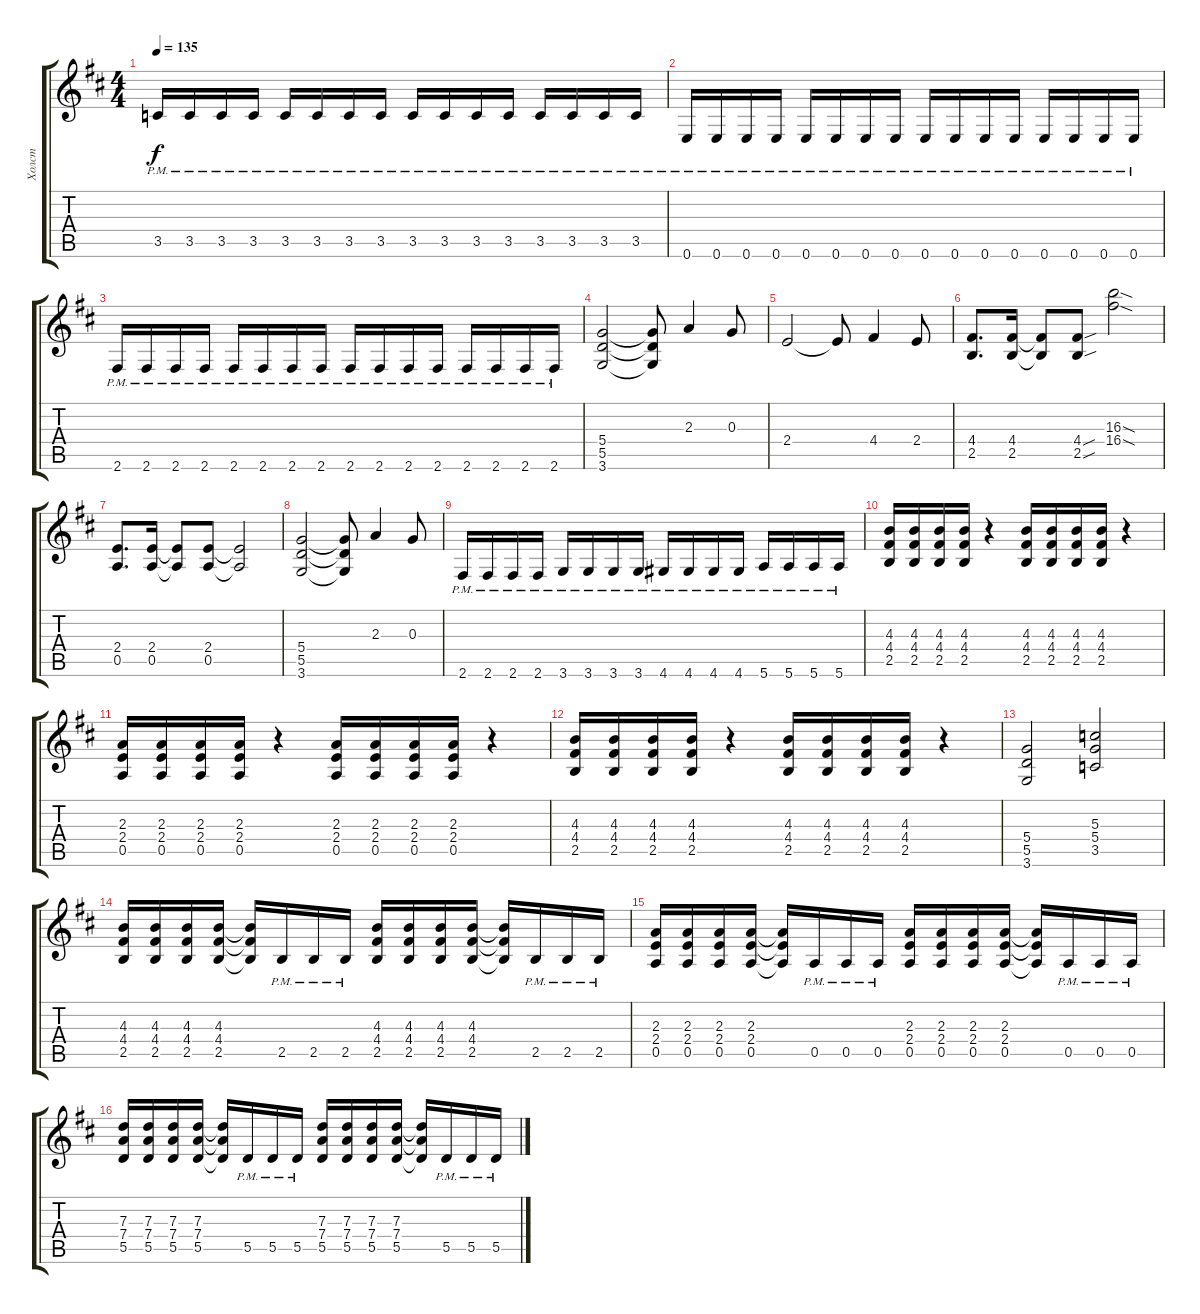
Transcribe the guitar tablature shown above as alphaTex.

\track ("Холст" "Холст") {instrument overdrivenguitar}
\staff {score tabs}
\tuning (E4 B3 G3 D3 A2 E2) {hide}
\ts (4 4)
\tempo 135
\clef g2
\ks d
3.5{pm}.16{dy f} 3.5{pm}.16 3.5{pm}.16 3.5{pm}.16 3.5{pm}.16 3.5{pm}.16 3.5{pm}.16 3.5{pm}.16 3.5{pm}.16 3.5{pm}.16 3.5{pm}.16 3.5{pm}.16 3.5{pm}.16 3.5{pm}.16 3.5{pm}.16 3.5{pm}.16 |
0.6{pm}.16 0.6{pm}.16 0.6{pm}.16 0.6{pm}.16 0.6{pm}.16 0.6{pm}.16 0.6{pm}.16 0.6{pm}.16 0.6{pm}.16 0.6{pm}.16 0.6{pm}.16 0.6{pm}.16 0.6{pm}.16 0.6{pm}.16 0.6{pm}.16 0.6{pm}.16 |
2.6{pm}.16 2.6{pm}.16 2.6{pm}.16 2.6{pm}.16 2.6{pm}.16 2.6{pm}.16 2.6{pm}.16 2.6{pm}.16 2.6{pm}.16 2.6{pm}.16 2.6{pm}.16 2.6{pm}.16 2.6{pm}.16 2.6{pm}.16 2.6{pm}.16 2.6{pm}.16 |
(5.4 5.5 3.6).2 (5.4{t} 5.5{t} 3.6{t}).8 2.3.4 0.3.8 |
2.4.2 2.4{t}.8 4.4.4 2.4.8 |
(4.4 2.5).8{d} (4.4 2.5).16 (4.4{t} 2.5{t}).8 (4.4{sou} 2.5{sou}).8 (16.3{sod} 16.4{sod}).2 |
(2.4 0.5).8{d} (2.4 0.5).16 (2.4{t} 0.5{t}).8 (2.4 0.5).8 (2.4{t} 0.5{t}).2 |
(5.4 5.5 3.6).2 (5.4{t} 5.5{t} 3.6{t}).8 2.3.4 0.3.8 |
2.6{pm}.16 2.6{pm}.16 2.6{pm}.16 2.6{pm}.16 3.6{pm}.16 3.6{pm}.16 3.6{pm}.16 3.6{pm}.16 4.6{pm}.16 4.6{pm}.16 4.6{pm}.16 4.6{pm}.16 5.6{pm}.16 5.6{pm}.16 5.6{pm}.16 5.6{pm}.16 |
(4.3 4.4 2.5).16 (4.3 4.4 2.5).16 (4.3 4.4 2.5).16 (4.3 4.4 2.5).16 r.4 (4.3 4.4 2.5).16 (4.3 4.4 2.5).16 (4.3 4.4 2.5).16 (4.3 4.4 2.5).16 r.4 |
(2.3 2.4 0.5).16 (2.3 2.4 0.5).16 (2.3 2.4 0.5).16 (2.3 2.4 0.5).16 r.4 (2.3 2.4 0.5).16 (2.3 2.4 0.5).16 (2.3 2.4 0.5).16 (2.3 2.4 0.5).16 r.4 |
(4.3 4.4 2.5).16 (4.3 4.4 2.5).16 (4.3 4.4 2.5).16 (4.3 4.4 2.5).16 r.4 (4.3 4.4 2.5).16 (4.3 4.4 2.5).16 (4.3 4.4 2.5).16 (4.3 4.4 2.5).16 r.4 |
(5.4 5.5 3.6).2 (5.3 5.4 3.5).2 |
(4.3 4.4 2.5).16 (4.3 4.4 2.5).16 (4.3 4.4 2.5).16 (4.3 4.4 2.5).16 (4.3{t} 4.4{t} 2.5{t}).16 2.5{pm}.16 2.5{pm}.16 2.5{pm}.16 (4.3 4.4 2.5).16 (4.3 4.4 2.5).16 (4.3 4.4 2.5).16 (4.3 4.4 2.5).16 (4.3{t} 4.4{t} 2.5{t}).16 2.5{pm}.16 2.5{pm}.16 2.5{pm}.16 |
(2.3 2.4 0.5).16 (2.3 2.4 0.5).16 (2.3 2.4 0.5).16 (2.3 2.4 0.5).16 (2.3{t} 2.4{t} 0.5{t}).16 0.5{pm}.16 0.5{pm}.16 0.5{pm}.16 (2.3 2.4 0.5).16 (2.3 2.4 0.5).16 (2.3 2.4 0.5).16 (2.3 2.4 0.5).16 (2.3{t} 2.4{t} 0.5{t}).16 0.5{pm}.16 0.5{pm}.16 0.5{pm}.16 |
(7.3 7.4 5.5).16 (7.3 7.4 5.5).16 (7.3 7.4 5.5).16 (7.3 7.4 5.5).16 (7.3{t} 7.4{t} 5.5{t}).16 5.5{pm}.16 5.5{pm}.16 5.5{pm}.16 (7.3 7.4 5.5).16 (7.3 7.4 5.5).16 (7.3 7.4 5.5).16 (7.3 7.4 5.5).16 (7.3{t} 7.4{t} 5.5{t}).16 5.5{pm}.16 5.5{pm}.16 5.5{pm}.16
